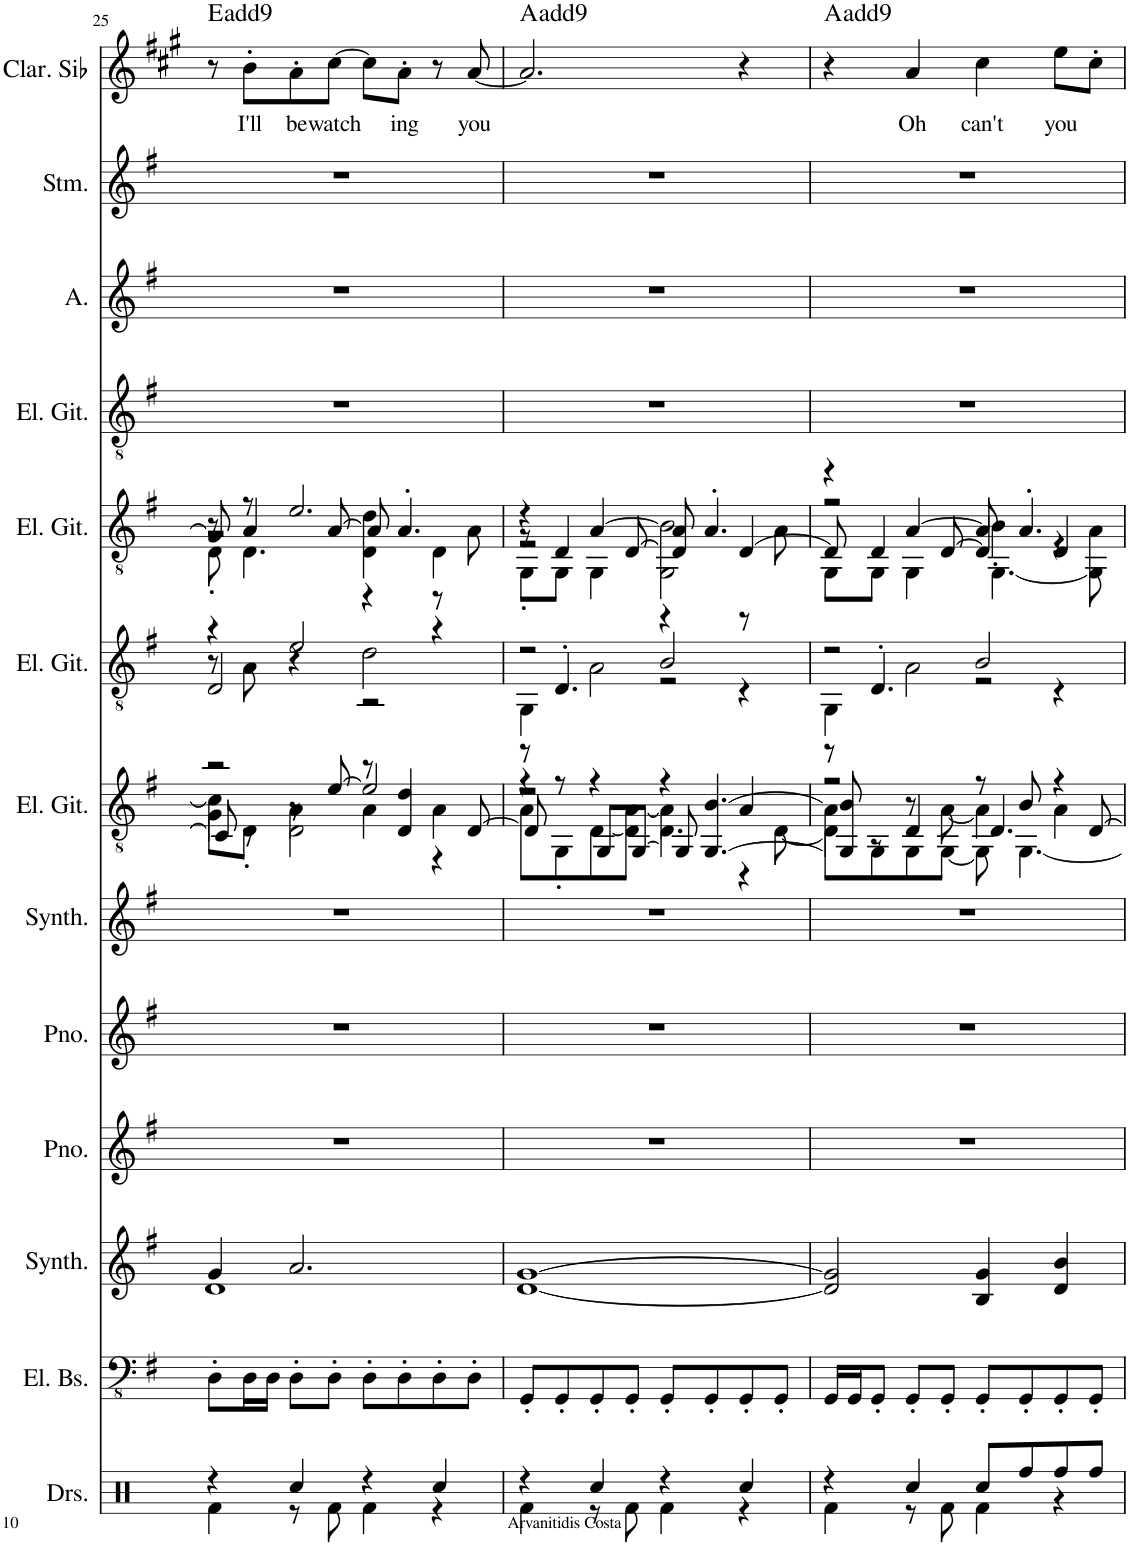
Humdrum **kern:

**kern	**kern	**kern	**kern	**kern	**kern	**kern	**kern	**kern	**kern	**kern	**kern	**kern	**text	**harte
*part13	*part12	*part11	*part10	*part9	*part8	*part7	*part6	*part5	*part4	*part3	*part2	*part1	*part1	*part1
*staff13	*staff12	*staff11	*staff10	*staff9	*staff8	*staff7	*staff6	*staff5	*staff4	*staff3	*staff2	*staff1	*staff1	*
*I"Drumset	*I"5 snarige elektrische bas, Every Breath	*I"Pad synthesizer	*I"Piano	*I"Piano	*I"Effect synthesizer	*I"Elektrische gitaar	*I"Elektrische gitaar	*I"Elektrische gitaar	*I"Elektrische gitaar	*I"Alt	*I"Stem	*I"Clarinette en Sib	*	*
*I'Drs.	*I'El. Bs.	*I'Synth.	*I'Pno.	*I'Pno.	*I'Synth.	*I'El. Git.	*I'El. Git.	*I'El. Git.	*I'El. Git.	*I'A.	*I'Stm.	*I'Clar. Sib	*	*
!!LO:PB:g=z
*clefX	*clefFv4	*clefF4	*clefG2	*clefG2	*clefG2	*clefGv2	*clefGv2	*clefGv2	*clefGv2	*clefG2	*clefG2	*clefG2	*	*
*	*	*	*	*	*	*	*	*	*	*	*	*Trd1c2	*	*
*k[]	*k[f#]	*k[f#]	*k[f#]	*k[f#]	*k[f#]	*k[f#]	*k[f#]	*k[f#]	*k[f#]	*k[f#]	*k[f#]	*k[f#c#g#]	*	*
*M4/4	*M4/4	*M4/4	*M4/4	*M4/4	*M4/4	*M4/4	*M4/4	*M4/4	*M4/4	*M4/4	*M4/4	*M4/4	*	*
=25	=25	=25	=25	=25	=25	=25	=25	=25	=25	=25	=25	=25	=25	=25
*^	*	*^	*	*	*	*^	*^	*^	*	*	*	*	*	*
*	*	*	*	*	*	*	*	*	*^	*	*^	*	*^	*	*	*	*	*	*
*	*	*	*	*	*	*	*	*	*	*^	*	*	*	*	*	*^	*	*	*	*	*	*
4r	4Rf\	8DD'\L	4g/	1d	1r	1r	1r	2r	4G\	8C/]	8c\L]	4r	8r	2D/	8G/]	2r	8r	8D'\	1r	1r	1r	8r	.	E:maj(9)
!	!	!	!	!	!	!	!	!	!	!	!	!	!	!	!	!	!	!	!	!	!	!	!LO:LY:b	!
.	.	16DD\L	.	.	.	.	.	.	.	8r	8D'\J	.	8A\	.	8r	.	4A/	4.D\	.	.	.	8b'\L	I'll	.
.	.	16DD\JJ	.	.	.	.	.	.	.	.	.	.	.	.	.	.	.	.	.	.	.	.	.	.
!	!	!	!	!	!	!	!	!	!	!	!	!	!	!	!	!	!	!	!	!	!	!	!LO:LY:b	!
4Rcc/	8r	8DD'\L	2.a/	.	.	.	.	.	4A\	8r	2D\	2e/	4r	.	2.e/	.	.	.	.	.	.	8a'\	be	.
!	!	!	!	!	!	!	!	!	!	!	!	!	!	!	!	!	!	!	!	!	!	!	!LO:LY:b	!
.	8Rf\	8DD'\J	.	.	.	.	.	.	.	[8e/	.	.	.	.	.	.	[8A/	.	.	.	.	[8cc#\J	watch	.
4r	4Rf\	8DD'\L	.	.	.	.	.	8r	4A\	2e/]	.	.	2d\	2r	.	4D\ 4d\	8A/]	4r	.	.	.	8cc#\L]	.	.
!	!	!	!	!	!	!	!	!	!	!	!	!	!	!	!	!	!	!	!	!	!	!	!LO:LY:b	!
.	.	8DD'\	.	.	.	.	.	4D/ 4d/	.	.	.	.	.	.	.	.	4.A'/	.	.	.	.	8a'\J	ing	.
4Rcc/	4r	8DD'\	.	.	.	.	.	.	4A\	.	4r	4r	.	.	.	4D\	.	8r	.	.	.	8r	.	.
!	!	!	!	!	!	!	!	!	!	!	!	!	!	!	!	!	!	!	!	!	!	!	!LO:LY:b	!
.	.	8DD'\J	.	.	.	.	.	[8D/	.	.	.	.	.	.	.	.	.	8A\	.	.	.	[8a/	you	.
*	*	*	*v	*v	*	*	*	*	*	*	*	*	*	*	*	*	*	*	*	*	*	*	*	*
=26	=26	=26	=26	=26	=26	=26	=26	=26	=26	=26	=26	=26	=26	=26	=26	=26	=26	=26	=26	=26	=26	=26	=26
4r	4Rf\	8GGG'/L	[1d [1g	1r	1r	1r	8D/]	2r	4r	8A\L	2r	4GG\	8r	4r	2r	8r	8GG'\L	1r	1r	1r	2.a/]	.	A:maj(9)
.	.	8GGG'/	.	.	.	.	8r	.	.	8GG'\	.	.	4.D'/	.	.	4D/	8GG\J	.	.	.	.	.	.
4Rcc/	8r	8GGG'/	.	.	.	.	4r	.	8GG/L	[8D\	.	2A\	.	[4A/	.	.	4GG\	.	.	.	.	.	.
.	8Rf\	8GGG'/J	.	.	.	.	.	.	[8GG/J	8D\] [8A\J	.	.	.	.	.	[8D/	.	.	.	.	.	.	.
4r	4Rf\	8GGG'/L	.	.	.	.	4r	4.D\	8GG/]	4A\]	2B/	.	2r	8A/]	2GG\ 2B\	4D/]	4r	.	.	.	.	.	.
.	.	8GGG'/	.	.	.	.	.	.	[4.GG/ [4.B/	.	.	.	.	4.A'/	.	.	.	.	.	.	.	.	.
4Rcc/	4r	8GGG'/	.	.	.	.	4A/	.	.	4r	.	4r	.	.	.	[4D/	8r	.	.	.	4r	.	.
.	.	8GGG'/J	.	.	.	.	.	[8D\	.	.	.	.	.	.	.	.	8A\	.	.	.	.	.	.
=27	=27	=27	=27	=27	=27	=27	=27	=27	=27	=27	=27	=27	=27	=27	=27	=27	=27	=27	=27	=27	=27	=27	=27
4r	4Rf\	16GGG/LL	2d/] 2g/]	1r	1r	1r	2r	4D\]	8GG/] 8B/]	8A\L	2r	4GG\	8r	4r	2r	8D/]	8GG\L	1r	1r	1r	4r	.	A:maj(9)
.	.	16GGG/J	.	.	.	.	.	.	.	.	.	.	.	.	.	.	.	.	.	.	.	.	.
.	.	8GGG'/J	.	.	.	.	.	.	8r	8GG\	.	.	4.D'/	.	.	4D/	8GG\J	.	.	.	.	.	.
!	!	!	!	!	!	!	!	!	!	!	!	!	!	!	!	!	!	!	!	!	!	!LO:LY:b	!
4Rcc/	8r	8GGG'/L	.	.	.	.	.	8r	4D/	8GG\	.	2A\	.	[4A/	.	.	4GG\	.	.	.	4a/	Oh	.
.	8Rf\	8GGG'/J	.	.	.	.	.	[8A\	.	[8GG\J	.	.	.	.	.	[8D/	.	.	.	.	.	.	.
!	!	!	!	!	!	!	!	!	!	!	!	!	!	!	!	!	!	!	!	!	!	!LO:LY:b	!
8Rcc/L	4Rf\	8GGG'/L	4B/ 4g/	.	.	.	8r	4A\]	4.D/	8GG\]	2B/	.	2r	8A/]	4B'\	4D/]	[4.GG\	.	.	.	4cc#\	can't	.
8Rff/	.	8GGG'/	.	.	.	.	8B/	.	.	[4.GG\	.	.	.	4.A'/	.	.	.	.	.	.	.	.	.
!	!	!	!	!	!	!	!	!	!	!	!	!	!	!	!	!	!	!	!	!	!	!LO:LY:b	!
8Rff/	4r	8GGG'/	4d/ 4b/	.	.	.	4r	4A\	.	.	.	4r	.	.	4r	4D/	.	.	.	.	8ee\L	you	.
8Rff/J	.	8GGG'/J	.	.	.	.	.	.	[8D/	.	.	.	.	.	.	.	8GG\] 8A\	.	.	.	8cc#'\J	.	.
*	*	*	*	*	*	*	*v	*v	*v	*v	*	*	*	*v	*v	*v	*v	*	*	*	*	*	*
*v	*v	*	*	*	*	*	*	*v	*v	*v	*	*	*	*	*	*	*
=	=	=	=	=	=	=	=	=	=	=	=	=	=	=
*-	*-	*-	*-	*-	*-	*-	*-	*-	*-	*-	*-	*-	*-	*-
